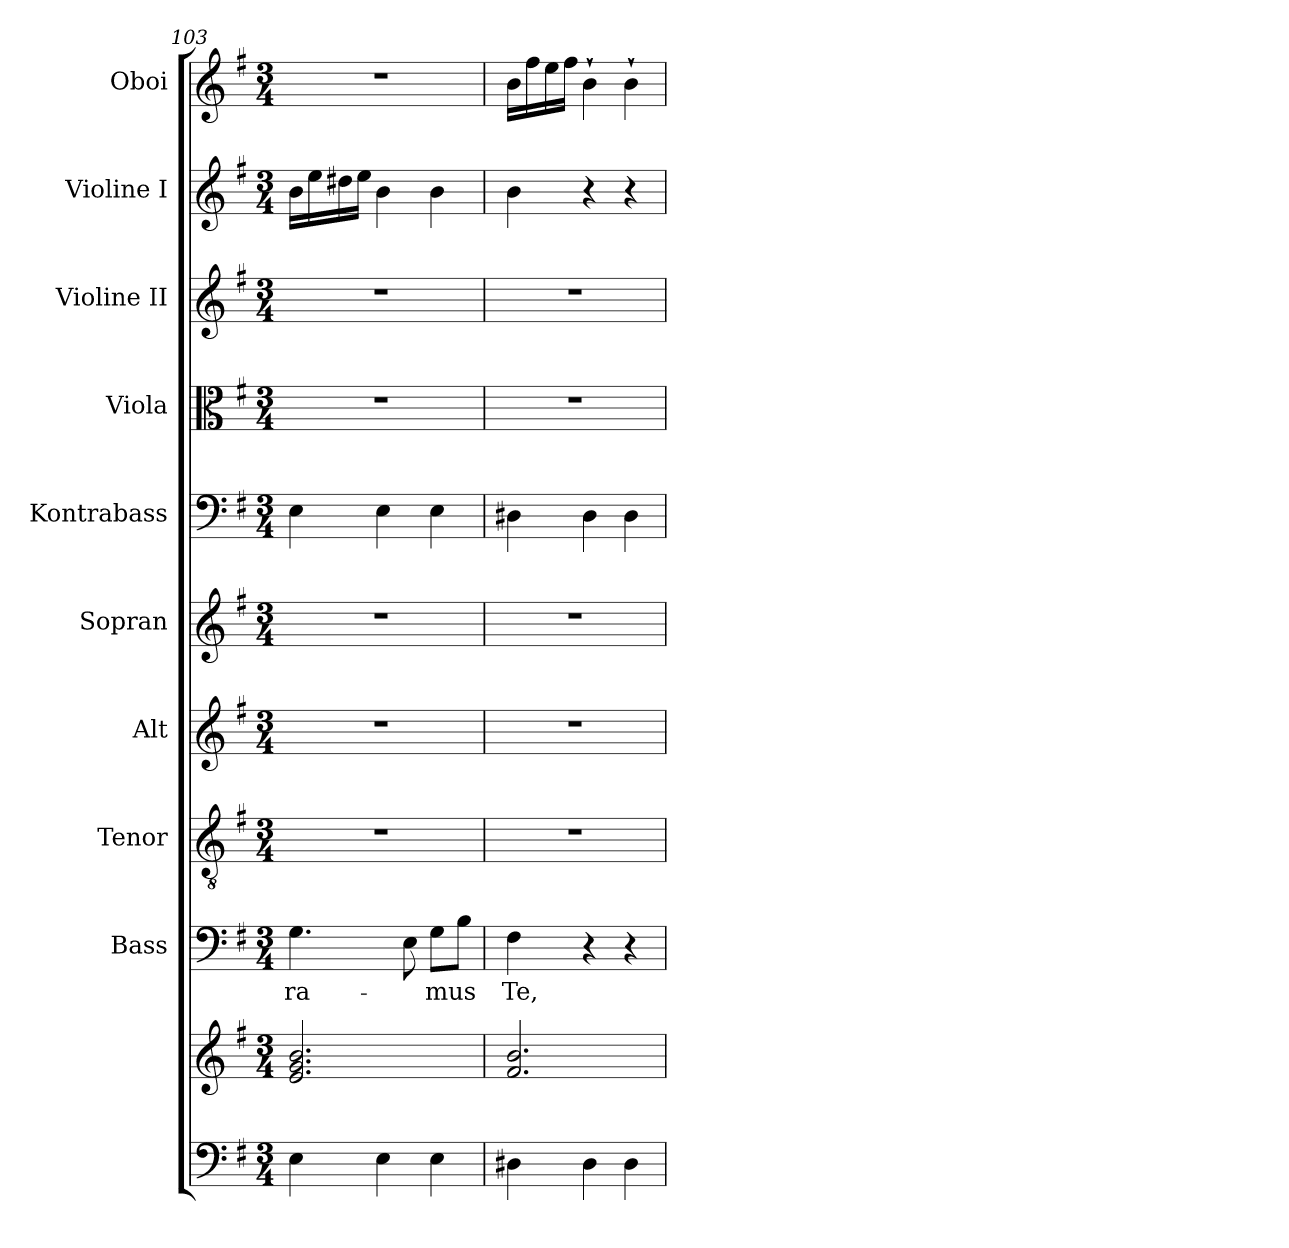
**kern	**kern	**kern	**text	**kern	**kern	**kern	**kern	**kern	**kern	**kern	**kern
*part10	*part10	*part9	*part9	*part8	*part7	*part6	*part5	*part4	*part3	*part2	*part1
*staff11	*staff10	*staff9	*staff9	*staff8	*staff7	*staff6	*staff5	*staff4	*staff3	*staff2	*staff1
*	*	*I"Bass	*	*I"Tenor	*I"Alt	*I"Sopran	*I"Kontrabass	*I"Viola	*I"Violine II	*I"Violine I	*I"Oboi
*	*	*I'B.	*	*I'T.	*I'A.	*I'S.	*I'Kb.	*I'Vla.	*I'Vl. II	*I'Vl. I	*I'Ob.
*clefF4	*clefG2	*clefF4	*	*clefGv2	*clefG2	*clefG2	*clefF4	*clefC3	*clefG2	*clefG2	*clefG2
*	*	*	*	*	*	*	*ITrd7c12	*	*	*	*
*k[f#]	*k[f#]	*k[f#]	*	*k[f#]	*k[f#]	*k[f#]	*k[f#]	*k[f#]	*k[f#]	*k[f#]	*k[f#]
*G:	*G:	*G:	*	*G:	*G:	*G:	*G:	*G:	*G:	*G:	*G:
*M3/4	*M3/4	*M3/4	*	*M3/4	*M3/4	*M3/4	*M3/4	*M3/4	*M3/4	*M3/4	*M3/4
=103	=103	=103	=103	=103	=103	=103	=103	=103	=103	=103	=103
!	!	!	!LO:LY:b	!	!	!	!	!	!	!	!
4E\	2.e/ 2.g/ 2.b/	4.G\	-ra-	2.r	2.r	2.r	4EE\	2.r	2.r	16b\LL	2.r
.	.	.	.	.	.	.	.	.	.	16ee\	.
.	.	.	.	.	.	.	.	.	.	16dd#X\	.
.	.	.	.	.	.	.	.	.	.	16ee\JJ	.
4E\	.	.	.	.	.	.	4EE\	.	.	4b\	.
.	.	8E\	.	.	.	.	.	.	.	.	.
!	!	!	!LO:LY:b	!	!	!	!	!	!	!	!
4E\	.	8G\L	-mus	.	.	.	4EE\	.	.	4b\	.
.	.	8B\J	.	.	.	.	.	.	.	.	.
=104	=104	=104	=104	=104	=104	=104	=104	=104	=104	=104	=104
!	!	!	!LO:LY:b	!	!	!	!	!	!	!	!
4D#X\	2.f#/ 2.b/	4F#\	Te,	2.r	2.r	2.r	4DD#X\	2.r	2.r	4b\	16b\LL
.	.	.	.	.	.	.	.	.	.	.	16ff#\
.	.	.	.	.	.	.	.	.	.	.	16ee\
.	.	.	.	.	.	.	.	.	.	.	16ff#\JJ
4D#\	.	4r	.	.	.	.	4DD#\	.	.	4r	4b`>\
4D#\	.	4r	.	.	.	.	4DD#\	.	.	4r	4b`>\
=	=	=	=	=	=	=	=	=	=	=	=
*-	*-	*-	*-	*-	*-	*-	*-	*-	*-	*-	*-
